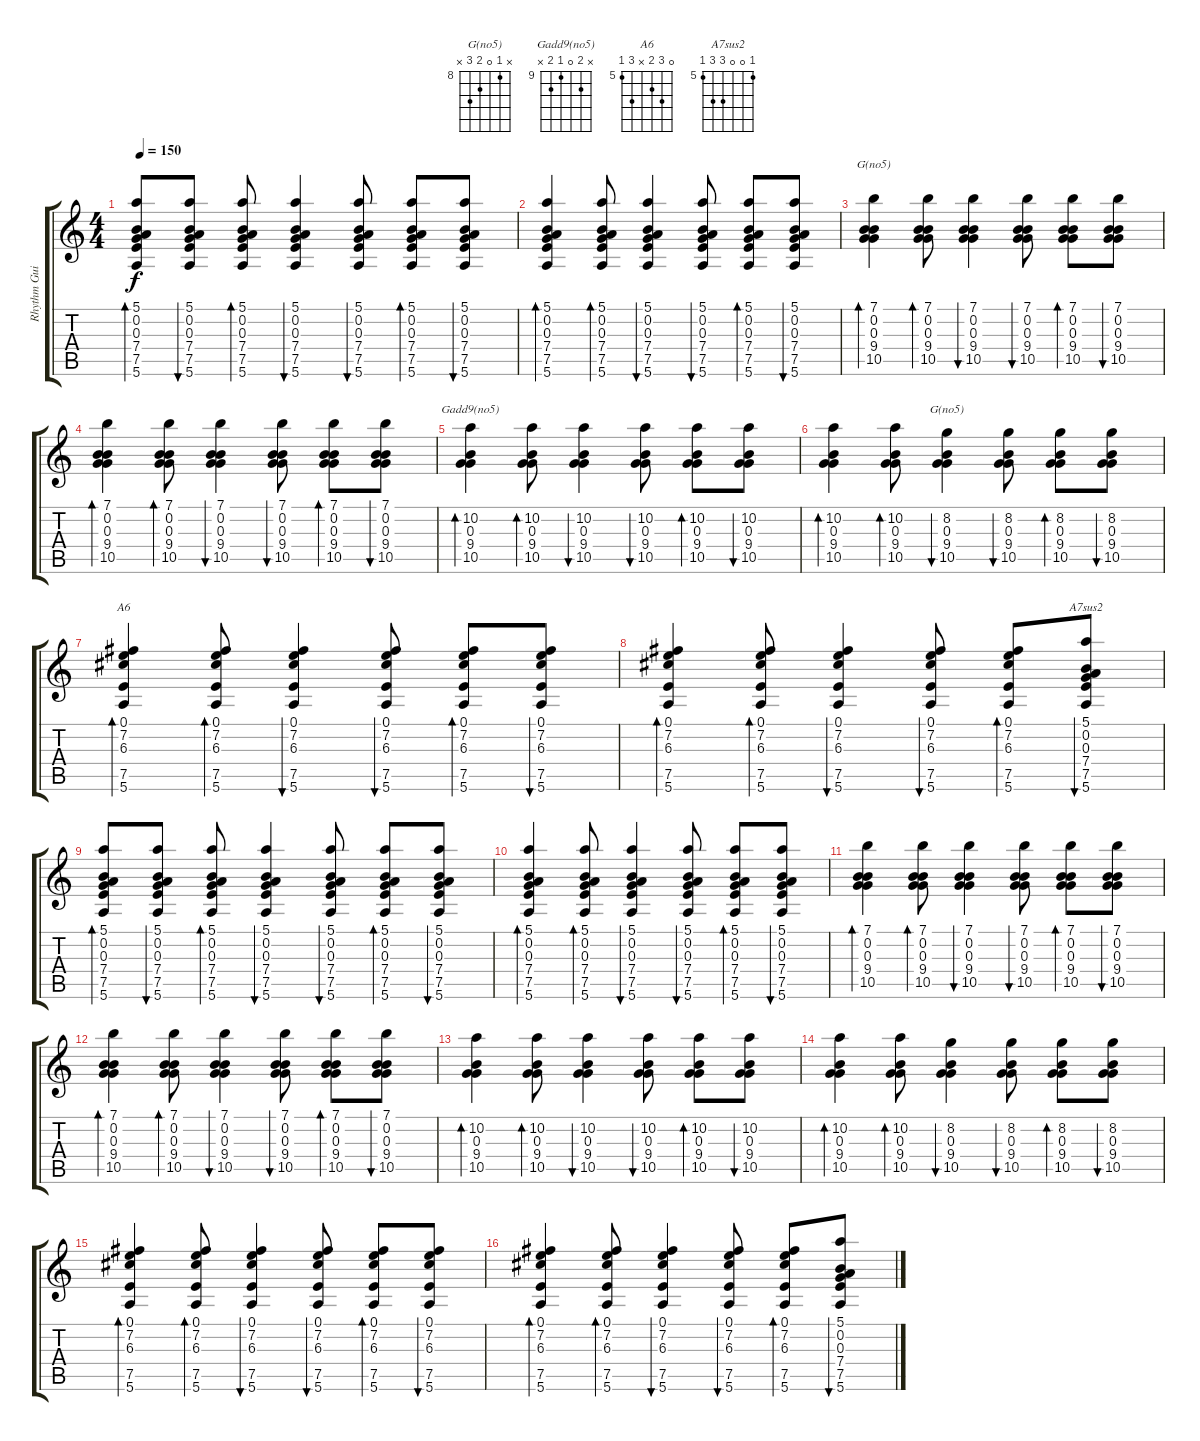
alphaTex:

\track ("Rhythm Guitar" "Rhythm Gui") {instrument acousticguitarsteel}
\staff {score tabs}
\tuning (E4 B3 G3 D3 A2 E2) {hide}
\chord ("G(no5)" 7 0 0 9 10 x) {firstfret 7}
\chord ("Gadd9(no5)" x 10 0 9 10 x) {firstfret 9}
\chord ("G(no5)" x 8 0 9 10 x) {firstfret 8}
\chord ("A6" 0 7 6 x 7 5) {firstfret 5}
\chord ("A7sus2" 5 0 0 7 7 5) {firstfret 5}
\ts (4 4)
\tempo 150
\clef g2
\ks c
(5.1 0.2 0.3 7.4 7.5 5.6).8{bd 30 dy f} (5.1 0.2 0.3 7.4 7.5 5.6).8{bu 30} (5.1 0.2 0.3 7.4 7.5 5.6).8{bd 30} (5.1 0.2 0.3 7.4 7.5 5.6).4{bu 30} (5.1 0.2 0.3 7.4 7.5 5.6).8{bu 30} (5.1 0.2 0.3 7.4 7.5 5.6).8{bd 30} (5.1 0.2 0.3 7.4 7.5 5.6).8{bu 30} |
(5.1 0.2 0.3 7.4 7.5 5.6).4{bd 30} (5.1 0.2 0.3 7.4 7.5 5.6).8{bd 30} (5.1 0.2 0.3 7.4 7.5 5.6).4{bu 30} (5.1 0.2 0.3 7.4 7.5 5.6).8{bu 30} (5.1 0.2 0.3 7.4 7.5 5.6).8{bd 30} (5.1 0.2 0.3 7.4 7.5 5.6).8{bu 30} |
(7.1 0.2 0.3 9.4 10.5).4{bd 30 ch "G(no5)"} (7.1 0.2 0.3 9.4 10.5).8{bd 30} (7.1 0.2 0.3 9.4 10.5).4{bu 30} (7.1 0.2 0.3 9.4 10.5).8{bu 30} (7.1 0.2 0.3 9.4 10.5).8{bd 30} (7.1 0.2 0.3 9.4 10.5).8{bu 30} |
(7.1 0.2 0.3 9.4 10.5).4{bd 30} (7.1 0.2 0.3 9.4 10.5).8{bd 30} (7.1 0.2 0.3 9.4 10.5).4{bu 30} (7.1 0.2 0.3 9.4 10.5).8{bu 30} (7.1 0.2 0.3 9.4 10.5).8{bd 30} (7.1 0.2 0.3 9.4 10.5).8{bu 30} |
(10.2 0.3 9.4 10.5).4{bd 30 ch "Gadd9(no5)"} (10.2 0.3 9.4 10.5).8{bd 30} (10.2 0.3 9.4 10.5).4{bu 30} (10.2 0.3 9.4 10.5).8{bu 30} (10.2 0.3 9.4 10.5).8{bd 30} (10.2 0.3 9.4 10.5).8{bu 30} |
(10.2 0.3 9.4 10.5).4{bd 30} (10.2 0.3 9.4 10.5).8{bd 30} (8.2 0.3 9.4 10.5).4{bu 30 ch "G(no5)"} (8.2 0.3 9.4 10.5).8{bu 30} (8.2 0.3 9.4 10.5).8{bd 30} (8.2 0.3 9.4 10.5).8{bu 30} |
(0.1 7.2 6.3 7.5 5.6).4{bd 30 ch "A6"} (0.1 7.2 6.3 7.5 5.6).8{bd 30} (0.1 7.2 6.3 7.5 5.6).4{bu 30} (0.1 7.2 6.3 7.5 5.6).8{bu 30} (0.1 7.2 6.3 7.5 5.6).8{bd 30} (0.1 7.2 6.3 7.5 5.6).8{bu 30} |
(0.1 7.2 6.3 7.5 5.6).4{bd 30} (0.1 7.2 6.3 7.5 5.6).8{bd 30} (0.1 7.2 6.3 7.5 5.6).4{bu 30} (0.1 7.2 6.3 7.5 5.6).8{bu 30} (0.1 7.2 6.3 7.5 5.6).8{bd 30} (5.1 0.2 0.3 7.4 7.5 5.6).8{bu 30 ch "A7sus2"} |
(5.1 0.2 0.3 7.4 7.5 5.6).8{bd 30} (5.1 0.2 0.3 7.4 7.5 5.6).8{bu 30} (5.1 0.2 0.3 7.4 7.5 5.6).8{bd 30} (5.1 0.2 0.3 7.4 7.5 5.6).4{bu 30} (5.1 0.2 0.3 7.4 7.5 5.6).8{bu 30} (5.1 0.2 0.3 7.4 7.5 5.6).8{bd 30} (5.1 0.2 0.3 7.4 7.5 5.6).8{bu 30} |
(5.1 0.2 0.3 7.4 7.5 5.6).4{bd 30} (5.1 0.2 0.3 7.4 7.5 5.6).8{bd 30} (5.1 0.2 0.3 7.4 7.5 5.6).4{bu 30} (5.1 0.2 0.3 7.4 7.5 5.6).8{bu 30} (5.1 0.2 0.3 7.4 7.5 5.6).8{bd 30} (5.1 0.2 0.3 7.4 7.5 5.6).8{bu 30} |
(7.1 0.2 0.3 9.4 10.5).4{bd 30} (7.1 0.2 0.3 9.4 10.5).8{bd 30} (7.1 0.2 0.3 9.4 10.5).4{bu 30} (7.1 0.2 0.3 9.4 10.5).8{bu 30} (7.1 0.2 0.3 9.4 10.5).8{bd 30} (7.1 0.2 0.3 9.4 10.5).8{bu 30} |
(7.1 0.2 0.3 9.4 10.5).4{bd 30} (7.1 0.2 0.3 9.4 10.5).8{bd 30} (7.1 0.2 0.3 9.4 10.5).4{bu 30} (7.1 0.2 0.3 9.4 10.5).8{bu 30} (7.1 0.2 0.3 9.4 10.5).8{bd 30} (7.1 0.2 0.3 9.4 10.5).8{bu 30} |
(10.2 0.3 9.4 10.5).4{bd 30} (10.2 0.3 9.4 10.5).8{bd 30} (10.2 0.3 9.4 10.5).4{bu 30} (10.2 0.3 9.4 10.5).8{bu 30} (10.2 0.3 9.4 10.5).8{bd 30} (10.2 0.3 9.4 10.5).8{bu 30} |
(10.2 0.3 9.4 10.5).4{bd 30} (10.2 0.3 9.4 10.5).8{bd 30} (8.2 0.3 9.4 10.5).4{bu 30} (8.2 0.3 9.4 10.5).8{bu 30} (8.2 0.3 9.4 10.5).8{bd 30} (8.2 0.3 9.4 10.5).8{bu 30} |
(0.1 7.2 6.3 7.5 5.6).4{bd 30} (0.1 7.2 6.3 7.5 5.6).8{bd 30} (0.1 7.2 6.3 7.5 5.6).4{bu 30} (0.1 7.2 6.3 7.5 5.6).8{bu 30} (0.1 7.2 6.3 7.5 5.6).8{bd 30} (0.1 7.2 6.3 7.5 5.6).8{bu 30} |
(0.1 7.2 6.3 7.5 5.6).4{bd 30} (0.1 7.2 6.3 7.5 5.6).8{bd 30} (0.1 7.2 6.3 7.5 5.6).4{bu 30} (0.1 7.2 6.3 7.5 5.6).8{bu 30} (0.1 7.2 6.3 7.5 5.6).8{bd 30} (5.1 0.2 0.3 7.4 7.5 5.6).8{bu 30}
